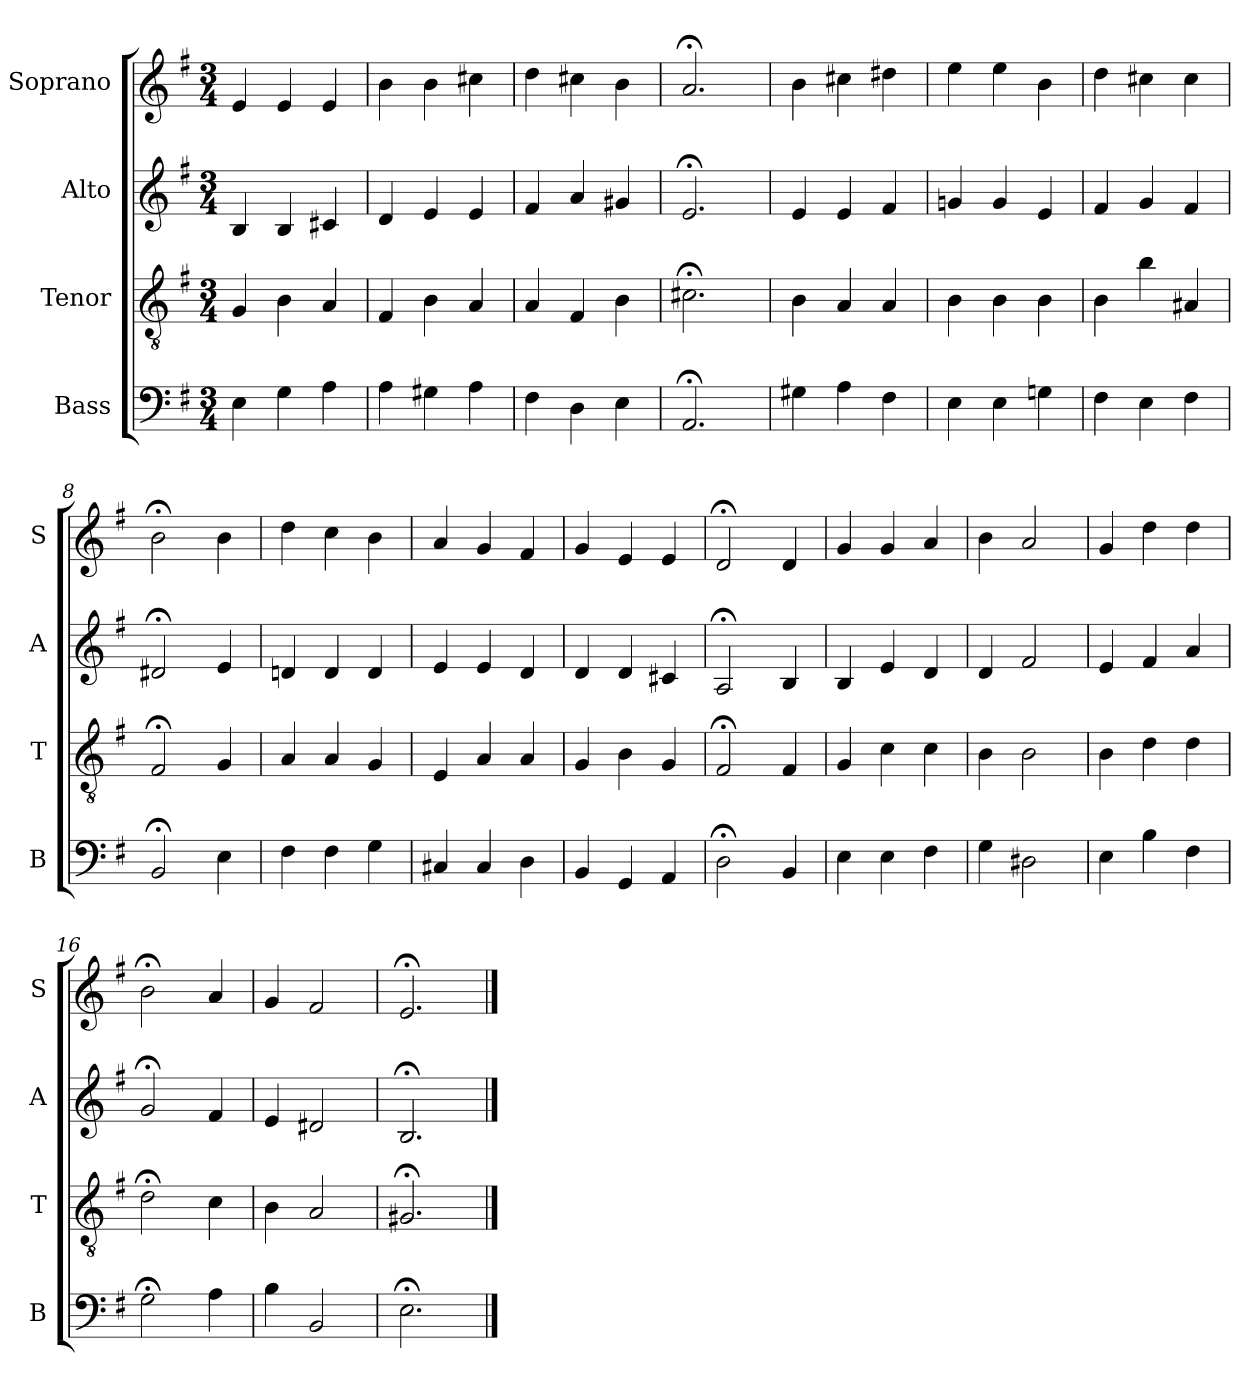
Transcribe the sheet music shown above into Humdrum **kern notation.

**kern	**kern	**kern	**kern
*part4	*part3	*part2	*part1
*staff4	*staff3	*staff2	*staff1
*I"Bass	*I"Tenor	*I"Alto	*I"Soprano
*I'B	*I'T	*I'A	*I'S
*clefF4	*clefGv2	*clefG2	*clefG2
*k[f#]	*k[f#]	*k[f#]	*k[f#]
*e:	*e:	*e:	*e:
*M3/4	*M3/4	*M3/4	*M3/4
*MM100	*MM100	*MM100	*MM100
=1	=1	=1	=1
4E	4G	4B	4e
4G	4B	4B	4e
4A	4A	4c#X	4e
=2	=2	=2	=2
4A	4F#	4d	4b
4G#X	4B	4e	4b
4A	4A	4e	4cc#X
=3	=3	=3	=3
4F#	4A	4f#	4dd
4D	4F#	4a	4cc#X
4E	4B	4g#X	4b
=4	=4	=4	=4
2.AA;<	2.c#X;<	2.e;<	2.a;<
=5	=5	=5	=5
4G#X	4B	4e	4b
4A	4A	4e	4cc#X
4F#	4A	4f#	4dd#X
=6	=6	=6	=6
4E	4B	4gn	4ee
4E	4B	4g	4ee
4Gn	4B	4e	4b
=7	=7	=7	=7
4F#	4B	4f#	4dd
4E	4b	4g	4cc#X
4F#	4A#X	4f#	4cc#
=8	=8	=8	=8
2BB;<	2F#;<	2d#X;<	2b;<
4E	4G	4e	4b
=9	=9	=9	=9
4F#	4A	4dn	4dd
4F#	4A	4d	4cc
4G	4G	4d	4b
=10	=10	=10	=10
4C#X	4E	4e	4a
4C#	4A	4e	4g
4D	4A	4d	4f#
=11	=11	=11	=11
4BB	4G	4d	4g
4GG	4B	4d	4e
4AA	4G	4c#X	4e
=12	=12	=12	=12
2D;<	2F#;<	2A;<	2d;<
4BB	4F#	4B	4d
=13	=13	=13	=13
4E	4G	4B	4g
4E	4c	4e	4g
4F#	4c	4d	4a
=14	=14	=14	=14
4G	4B	4d	4b
2D#X	2B	2f#	2a
=15	=15	=15	=15
4E	4B	4e	4g
4B	4d	4f#	4dd
4F#	4d	4a	4dd
=16	=16	=16	=16
2G;<	2d;<	2g;<	2b;<
4A	4c	4f#	4a
=17	=17	=17	=17
4B	4B	4e	4g
2BB	2A	2d#X	2f#
=18	=18	=18	=18
2.E;<	2.G#X;<	2.B;<	2.e;<
==	==	==	==
*-	*-	*-	*-
